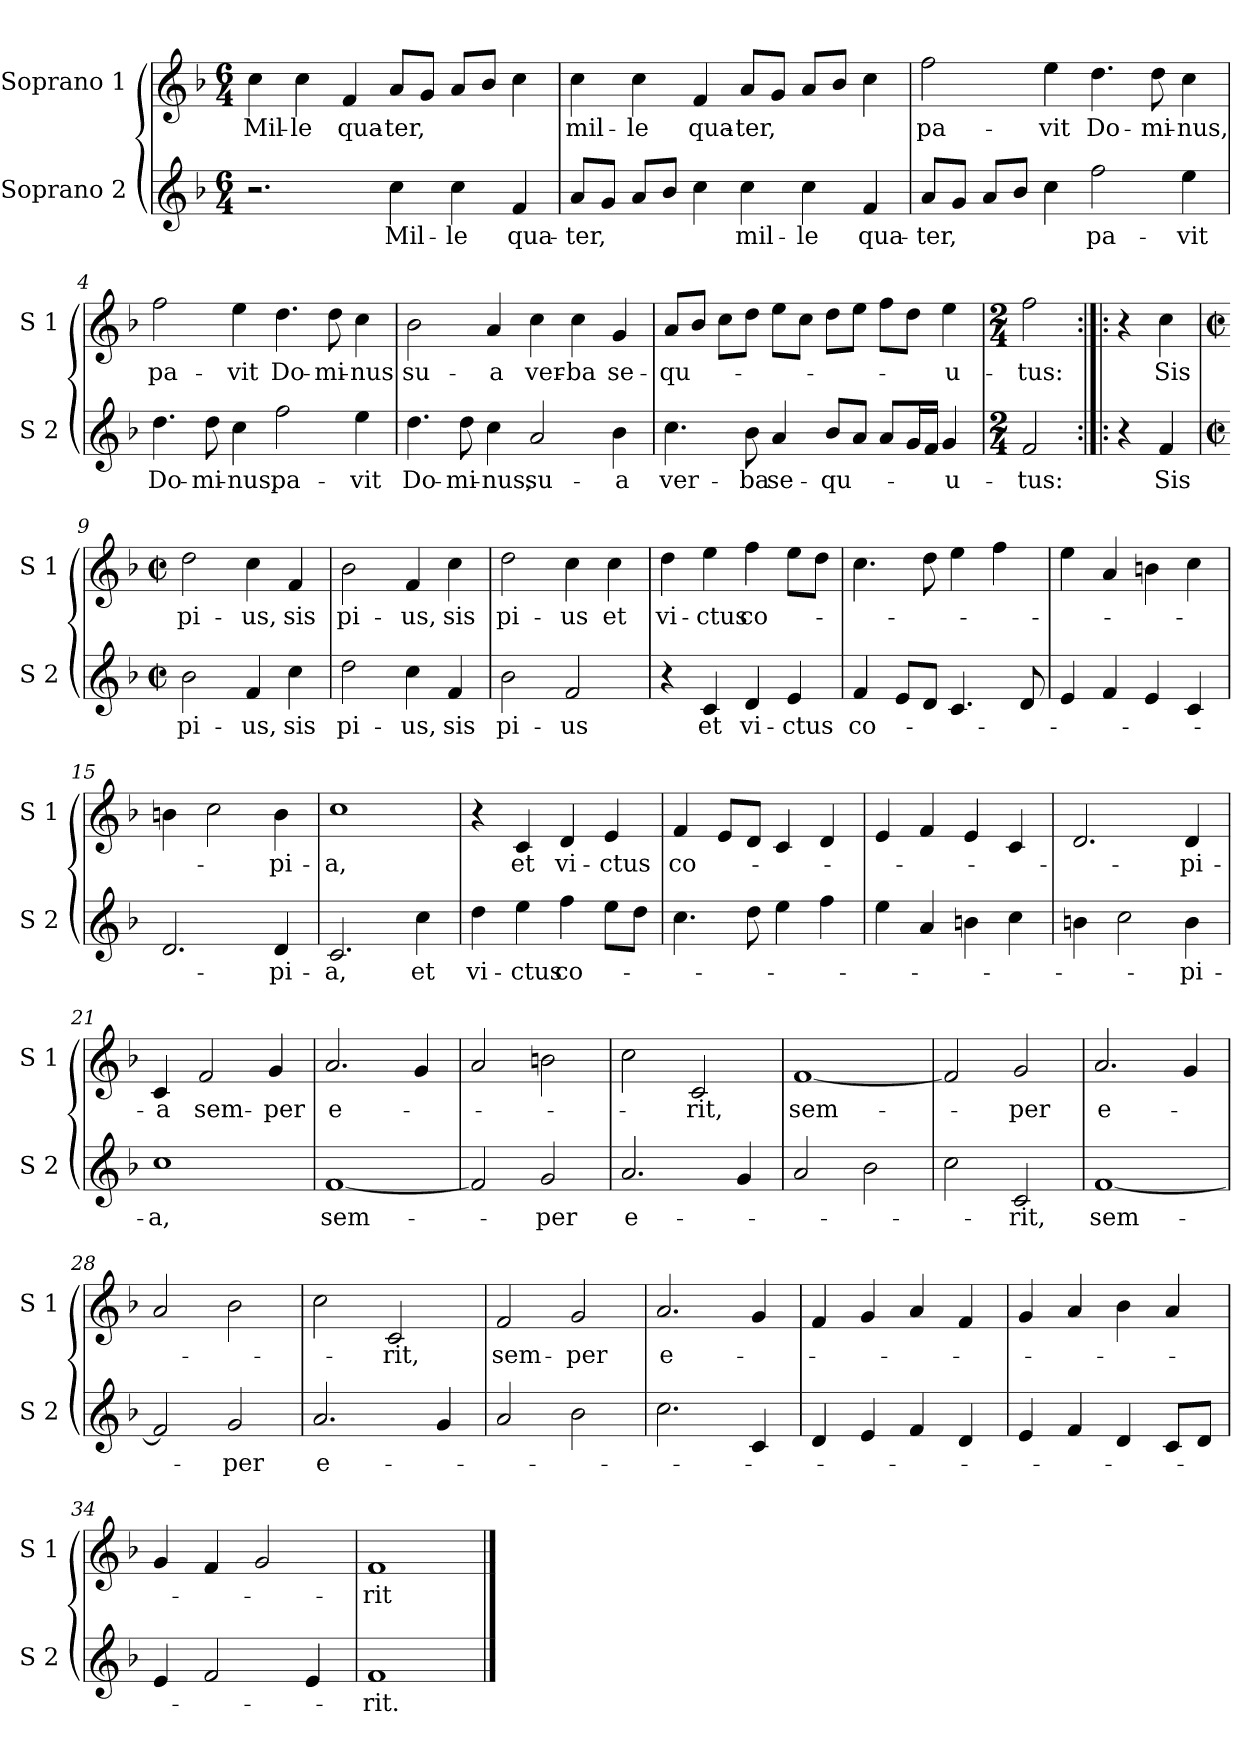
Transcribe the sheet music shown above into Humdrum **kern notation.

**kern	**text	**kern	**text
*part2	*part2	*part1	*part1
*staff2	*staff2	*staff1	*staff1
*I"Soprano 2	*	*I"Soprano 1	*
*I'S 2	*	*I'S 1	*
*clefG2	*	*clefG2	*
*k[b-]	*	*k[b-]	*
*F:	*	*F:	*
*M6/4	*	*M6/4	*
=1	=1	=1	=1
!	!	!	!LO:LY:b
2.r	.	4cc\	Mil-
!	!	!	!LO:LY:b
.	.	4cc\	-le
!	!	!	!LO:LY:b
.	.	4f/	qua-
!	!LO:LY:b	!	!LO:LY:b
4cc\	Mil-	8a/L	-ter,
.	.	8g/J	.
!	!LO:LY:b	!	!
4cc\	-le	8a/L	.
.	.	8b-/J	.
!	!LO:LY:b	!	!
4f/	qua-	4cc\	.
=2	=2	=2	=2
!	!LO:LY:b	!	!LO:LY:b
8a/L	-ter,	4cc\	mil-
8g/J	.	.	.
!	!	!	!LO:LY:b
8a/L	.	4cc\	-le
8b-/J	.	.	.
!	!	!	!LO:LY:b
4cc\	.	4f/	qua-
!	!LO:LY:b	!	!LO:LY:b
4cc\	mil-	8a/L	-ter,
.	.	8g/J	.
!	!LO:LY:b	!	!
4cc\	-le	8a/L	.
.	.	8b-/J	.
!	!LO:LY:b	!	!
4f/	qua-	4cc\	.
=3	=3	=3	=3
!	!LO:LY:b	!	!LO:LY:b
8a/L	-ter,	2ff\	pa-
8g/J	.	.	.
8a/L	.	.	.
8b-/J	.	.	.
!	!	!	!LO:LY:b
4cc\	.	4ee\	-vit
!	!LO:LY:b	!	!LO:LY:b
2ff\	pa-	4.dd\	Do-
!	!	!	!LO:LY:b
.	.	8dd\	-mi-
!	!LO:LY:b	!	!LO:LY:b
4ee\	-vit	4cc\	-nus,
!!LO:LB:g=z
=4	=4	=4	=4
!	!LO:LY:b	!	!LO:LY:b
4.dd\	Do-	2ff\	pa-
!	!LO:LY:b	!	!
8dd\	-mi-	.	.
!	!LO:LY:b	!	!LO:LY:b
4cc\	-nus,	4ee\	-vit
!	!LO:LY:b	!	!LO:LY:b
2ff\	pa-	4.dd\	Do-
!	!	!	!LO:LY:b
.	.	8dd\	-mi-
!	!LO:LY:b	!	!LO:LY:b
4ee\	-vit	4cc\	-nus
=5	=5	=5	=5
!	!LO:LY:b	!	!LO:LY:b
4.dd\	Do-	2b-\	su-
!	!LO:LY:b	!	!
8dd\	-mi-	.	.
!	!LO:LY:b	!	!LO:LY:b
4cc\	-nus,	4a/	-a
!	!LO:LY:b	!	!LO:LY:b
2a/	su-	4cc\	ver-
!	!	!	!LO:LY:b
.	.	4cc\	-ba
!	!LO:LY:b	!	!LO:LY:b
4b-\	-a	4g/	se-
=6	=6	=6	=6
!	!LO:LY:b	!	!LO:LY:b
4.cc\	ver-	8a/L	-qu-
.	.	8b-/J	.
.	.	8cc\L	.
!	!LO:LY:b	!	!
8b-\	-ba	8dd\J	.
!	!LO:LY:b	!	!
4a/	se-	8ee\L	.
.	.	8cc\J	.
!	!LO:LY:b	!	!
8b-/L	-qu-	8dd\L	.
8a/J	.	8ee\J	.
8a/L	.	8ff\L	.
16g/L	.	8dd\J	.
16f/JJ	.	.	.
!	!LO:LY:b	!	!LO:LY:b
4g/	-u-	4ee\	-u-
!!LO:LB:g=z
=7	=7	=7	=7
*M2/4	*	*M2/4	*
!	!LO:LY:b	!	!LO:LY:b
2f/	-tus:	2ff\	-tus:
=8:|!|:	=8:|!|:	=8:|!|:	=8:|!|:
4r	.	4r	.
!	!LO:LY:b	!	!LO:LY:b
4f/	Sis	4cc\	Sis
=9	=9	=9	=9
*M2/2	*	*M2/2	*
*met(c|)	*	*met(c|)	*
!	!LO:LY:b	!	!LO:LY:b
2b-\	pi-	2dd\	pi-
!	!LO:LY:b	!	!LO:LY:b
4f/	-us,	4cc\	-us,
!	!LO:LY:b	!	!LO:LY:b
4cc\	sis	4f/	sis
=10	=10	=10	=10
!	!LO:LY:b	!	!LO:LY:b
2dd\	pi-	2b-\	pi-
!	!LO:LY:b	!	!LO:LY:b
4cc\	-us,	4f/	-us,
!	!LO:LY:b	!	!LO:LY:b
4f/	sis	4cc\	sis
=11	=11	=11	=11
!	!LO:LY:b	!	!LO:LY:b
2b-\	pi-	2dd\	pi-
!	!LO:LY:b	!	!LO:LY:b
2f/	-us	4cc\	-us
!	!	!	!LO:LY:b
.	.	4cc\	et
!!LO:LB:g=z
=12	=12	=12	=12
!	!	!	!LO:LY:b
4r	.	4dd\	vi-
!	!LO:LY:b	!	!LO:LY:b
4c/	et	4ee\	-ctus
!	!LO:LY:b	!	!LO:LY:b
4d/	vi-	4ff\	co-
!	!LO:LY:b	!	!
4e/	-ctus	8ee\L	.
.	.	8dd\J	.
=13	=13	=13	=13
!	!LO:LY:b	!	!
4f/	co-	4.cc\	.
8e/L	.	.	.
8d/J	.	8dd\	.
4.c/	.	4ee\	.
.	.	4ff\	.
8d/	.	.	.
=14	=14	=14	=14
4e/	.	4ee\	.
4f/	.	4a/	.
4e/	.	4bn\	.
4c/	.	4cc\	.
=15	=15	=15	=15
2.d/	.	4bn\	.
.	.	2cc\	.
!	!LO:LY:b	!	!LO:LY:b
4d/	-pi-	4b\	-pi-
=16	=16	=16	=16
!	!LO:LY:b	!	!LO:LY:b
2.c/	-a,	1cc	-a,
!	!LO:LY:b	!	!
4cc\	et	.	.
!!LO:PB:g=z
=17	=17	=17	=17
!	!LO:LY:b	!	!
4dd\	vi-	4r	.
!	!LO:LY:b	!	!LO:LY:b
4ee\	-ctus	4c/	et
!	!LO:LY:b	!	!LO:LY:b
4ff\	co-	4d/	vi-
!	!	!	!LO:LY:b
8ee\L	.	4e/	-ctus
8dd\J	.	.	.
=18	=18	=18	=18
!	!	!	!LO:LY:b
4.cc\	.	4f/	co-
.	.	8e/L	.
8dd\	.	8d/J	.
4ee\	.	4c/	.
4ff\	.	4d/	.
=19	=19	=19	=19
4ee\	.	4e/	.
4a/	.	4f/	.
4bn\	.	4e/	.
4cc\	.	4c/	.
=20	=20	=20	=20
4bn\	.	2.d/	.
2cc\	.	.	.
!	!LO:LY:b	!	!LO:LY:b
4b\	-pi-	4d/	-pi-
=21	=21	=21	=21
!	!LO:LY:b	!	!LO:LY:b
1cc	-a,	4c/	-a
!	!	!	!LO:LY:b
.	.	2f/	sem-
!	!	!	!LO:LY:b
.	.	4g/	-per
!!LO:LB:g=z
=22	=22	=22	=22
!	!LO:LY:b	!	!LO:LY:b
[1f	sem-	2.a/	e-
.	.	4g/	.
=23	=23	=23	=23
2f/]	.	2a/	.
!	!LO:LY:b	!	!
2g/	-per	2bn\	.
=24	=24	=24	=24
!	!LO:LY:b	!	!
2.a/	e-	2cc\	.
!	!	!	!LO:LY:b
.	.	2c/	-rit,
4g/	.	.	.
=25	=25	=25	=25
!	!	!	!LO:LY:b
2a/	.	[1f	sem-
2b-\	.	.	.
=26	=26	=26	=26
2cc\	.	2f/]	.
!	!LO:LY:b	!	!LO:LY:b
2c/	-rit,	2g/	-per
!!LO:LB:g=z
=27	=27	=27	=27
!	!LO:LY:b	!	!LO:LY:b
[1f	sem-	2.a/	e-
.	.	4g/	.
=28	=28	=28	=28
2f/]	.	2a/	.
!	!LO:LY:b	!	!
2g/	-per	2b-\	.
=29	=29	=29	=29
!	!LO:LY:b	!	!
2.a/	e-	2cc\	.
!	!	!	!LO:LY:b
.	.	2c/	-rit,
4g/	.	.	.
=30	=30	=30	=30
!	!	!	!LO:LY:b
2a/	.	2f/	sem-
!	!	!	!LO:LY:b
2b-\	.	2g/	-per
=31	=31	=31	=31
!	!	!	!LO:LY:b
2.cc\	.	2.a/	e-
4c/	.	4g/	.
!!LO:LB:g=z
=32	=32	=32	=32
4d/	.	4f/	.
4e/	.	4g/	.
4f/	.	4a/	.
4d/	.	4f/	.
=33	=33	=33	=33
4e/	.	4g/	.
4f/	.	4a/	.
4d/	.	4b-\	.
8c/L	.	4a/	.
8d/J	.	.	.
=34	=34	=34	=34
4e/	.	4g/	.
2f/	.	4f/	.
.	.	2g/	.
4e/	.	.	.
=35	=35	=35	=35
!	!LO:LY:b	!	!LO:LY:b
1f	-rit.	1f	-rit
==	==	==	==
*-	*-	*-	*-
